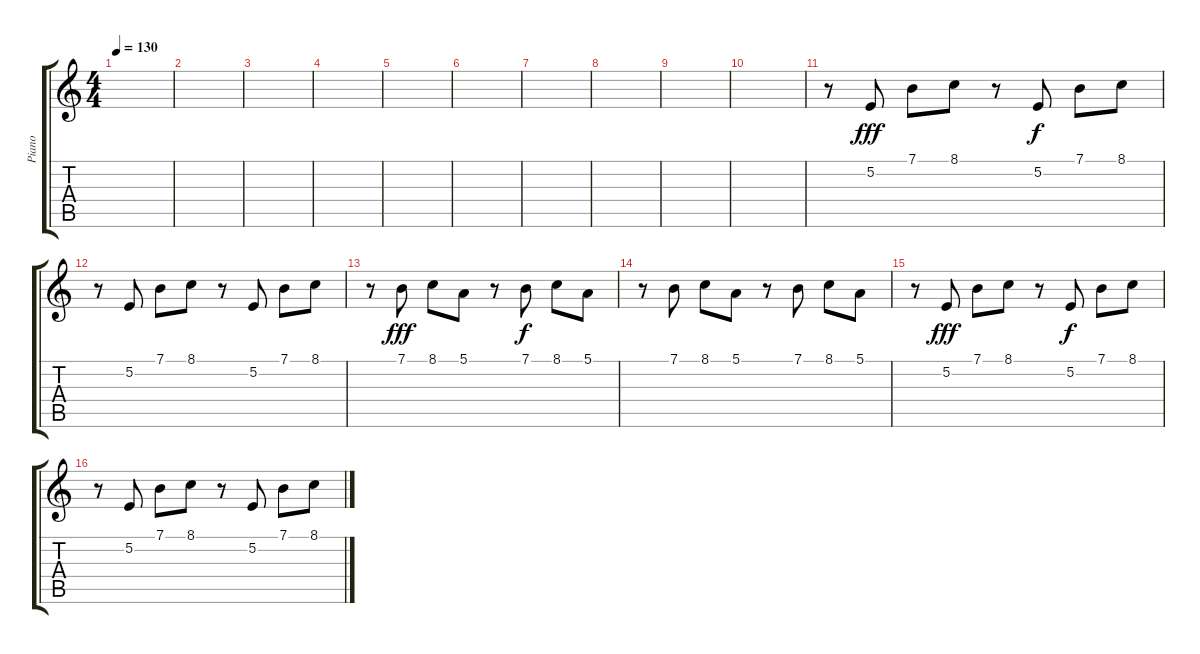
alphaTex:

\track ("Piano" "Piano") {instrument brightacousticpiano}
\staff {score tabs}
\tuning (E4 B3 G3 D3 A2 E2) {hide}
\ts (4 4)
\tempo 130
\clef g2
\ks c
|
|
|
|
|
|
|
|
|
|
r.8 5.2.8{dy fff} 7.1.8 8.1.8 r.8 5.2.8{dy f} 7.1.8 8.1.8 |
r.8 5.2.8 7.1.8 8.1.8 r.8 5.2.8 7.1.8 8.1.8 |
r.8 7.1.8{dy fff} 8.1.8 5.1.8 r.8 7.1.8{dy f} 8.1.8 5.1.8 |
r.8 7.1.8 8.1.8 5.1.8 r.8 7.1.8 8.1.8 5.1.8 |
r.8 5.2.8{dy fff} 7.1.8 8.1.8 r.8 5.2.8{dy f} 7.1.8 8.1.8 |
r.8 5.2.8 7.1.8 8.1.8 r.8 5.2.8 7.1.8 8.1.8
